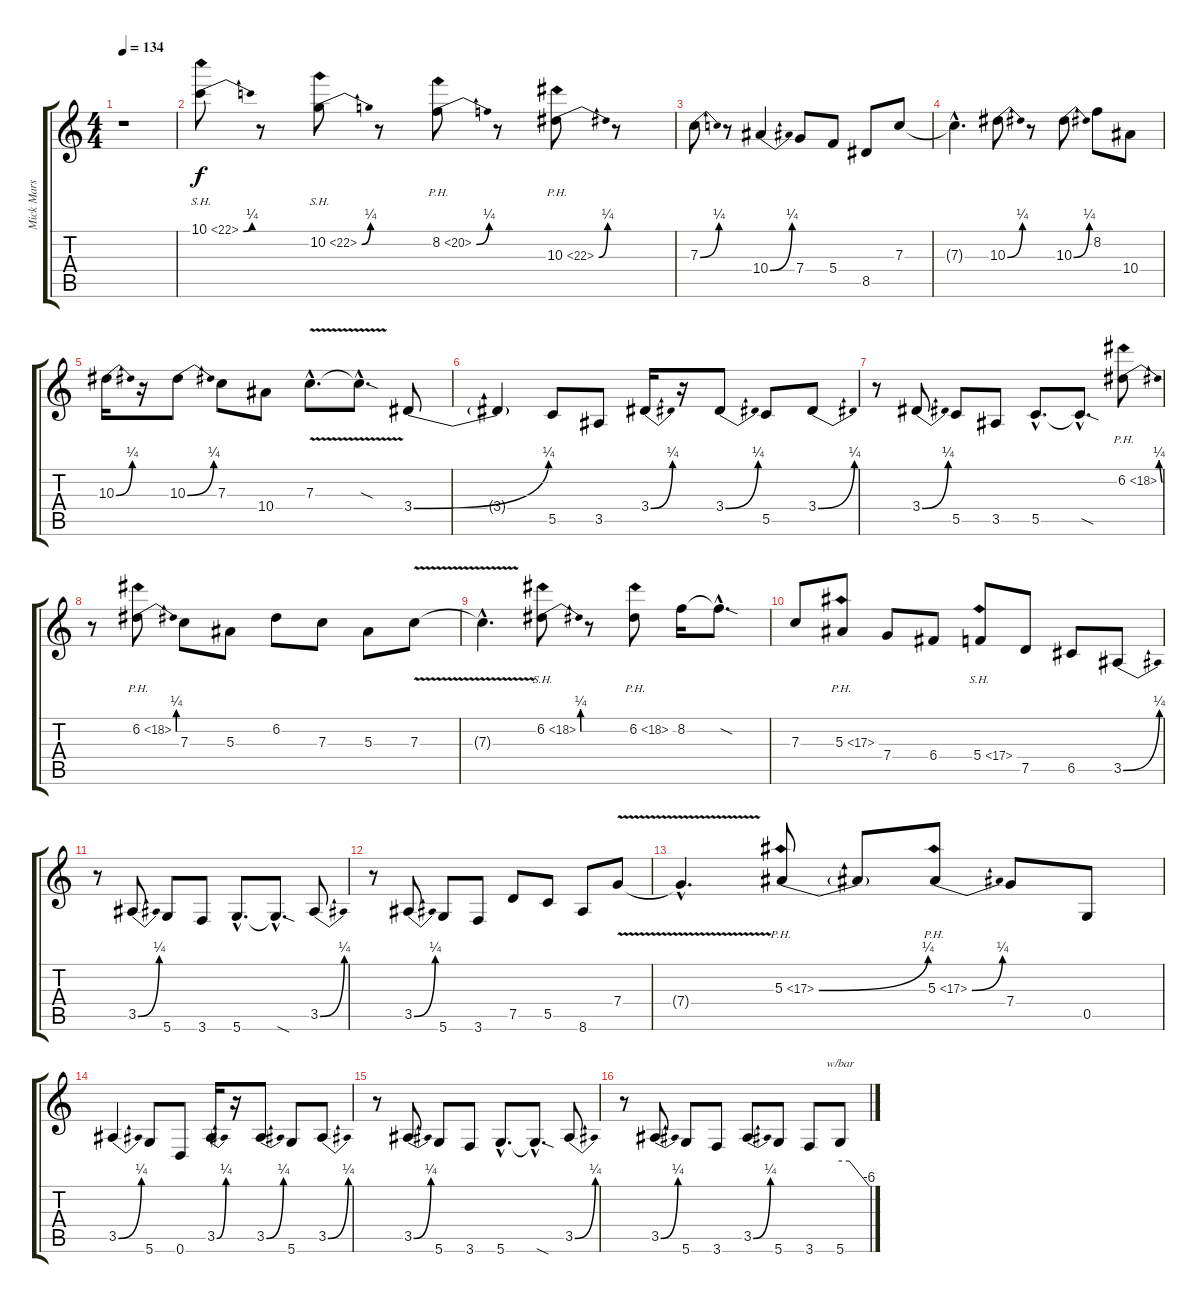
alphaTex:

\track ("Mick Mars (Lead)" "Mick Mars ") {instrument distortionguitar}
\staff {score tabs}
\tuning (D4 A3 F3 C3 G2 D2) {hide}
\ts (4 4)
\tempo 134
\clef g2
\ks c
r.1{dy f instrument distortionguitar} |
10.1{be (bend 0 0 60 1) sh 12}.8 r.8 10.2{be (bend 0 0 60 1) sh 12}.8 r.8 8.2{be (bend 0 0 60 1) ph 12}.8 r.8 10.3{be (bend 0 0 60 1) ph 12}.8 r.8 |
7.3{be (bend 0 0 60 1)}.8 r.8 10.4{be (bend 0 0 60 1)}.4 7.4.8 5.4.8 8.5.8 7.3.8 |
7.3{hac t}.4{d} 10.3{be (bend 0 0 60 1)}.8 r.8 10.3{be (bend 0 0 60 1)}.8 8.2.8 10.4.8 |
10.3{be (bend 0 0 60 1)}.16 r.16 10.3{be (bend 0 0 60 1)}.8 7.3.8 10.4.8 7.3{v hac}.8{d} 7.3{sod hac t}.8{d} 3.4{be (bend 0 0 60 1)}.8 |
3.4{t}.4 5.5.8 3.5.8 3.4{be (bend 0 0 60 1)}.16 r.16 3.4{be (bend 0 0 60 1)}.8 5.5.8 3.4{be (bend 0 0 60 1)}.8 |
r.8 3.4{be (bend 0 0 60 1)}.8 5.5.8 3.5.8 5.5{hac}.8{d} 5.5{sod hac t}.8{d} 6.2{be (bend 0 0 60 1) ph 12}.8 |
r.8 6.2{be (bend 0 0 60 1) ph 12}.8 7.3.8 5.3.8 6.2.8 7.3.8 5.3.8 7.3{v}.8 |
7.3{hac t}.4{d} 6.2{be (bend 0 0 60 1) sh 12}.8 r.8 6.2{ph 12}.8 8.2.16 8.2{sod hac t}.8{d} |
7.3.8 5.3{ph 12}.8 7.4.8 6.4.8 5.4{sh 12}.8 7.5.8 6.5.8 3.5{be (bend 0 0 60 1)}.8 |
r.8 3.5{be (bend 0 0 60 1)}.8 5.6.8 3.6.8 5.6{hac}.8{d} 5.6{sod hac t}.8{d} 3.5{be (bend 0 0 60 1)}.8 |
r.8 3.5{be (bend 0 0 60 1)}.8 5.6.8 3.6.8 7.5.8 5.5.8 8.6.8 7.4{v}.8 |
7.4{hac t}.4{d} 5.3{be (bend 0 0 60 1) ph 12}.8 5.3{t}.8 5.3{be (bend 0 0 60 1) ph 12}.8 7.4.8 0.5.8 |
3.5{be (bend 0 0 60 1)}.4 5.6.8 0.6.8 3.5{be (bend 0 0 60 1)}.16 r.16 3.5{be (bend 0 0 60 1)}.8 5.6.8 3.5{be (bend 0 0 60 1)}.8 |
r.8 3.5{be (bend 0 0 60 1)}.8 5.6.8 3.6.8 5.6{hac}.8{d} 5.6{sod hac t}.8{d} 3.5{be (bend 0 0 60 1)}.8 |
r.8 3.5{be (bend 0 0 60 1)}.8 5.6.8 3.6.8 3.5{be (bend 0 0 60 1)}.8 5.6.8 3.6.8 5.6.8{tbe (custom default 0 0 19 0 60 -24)}
